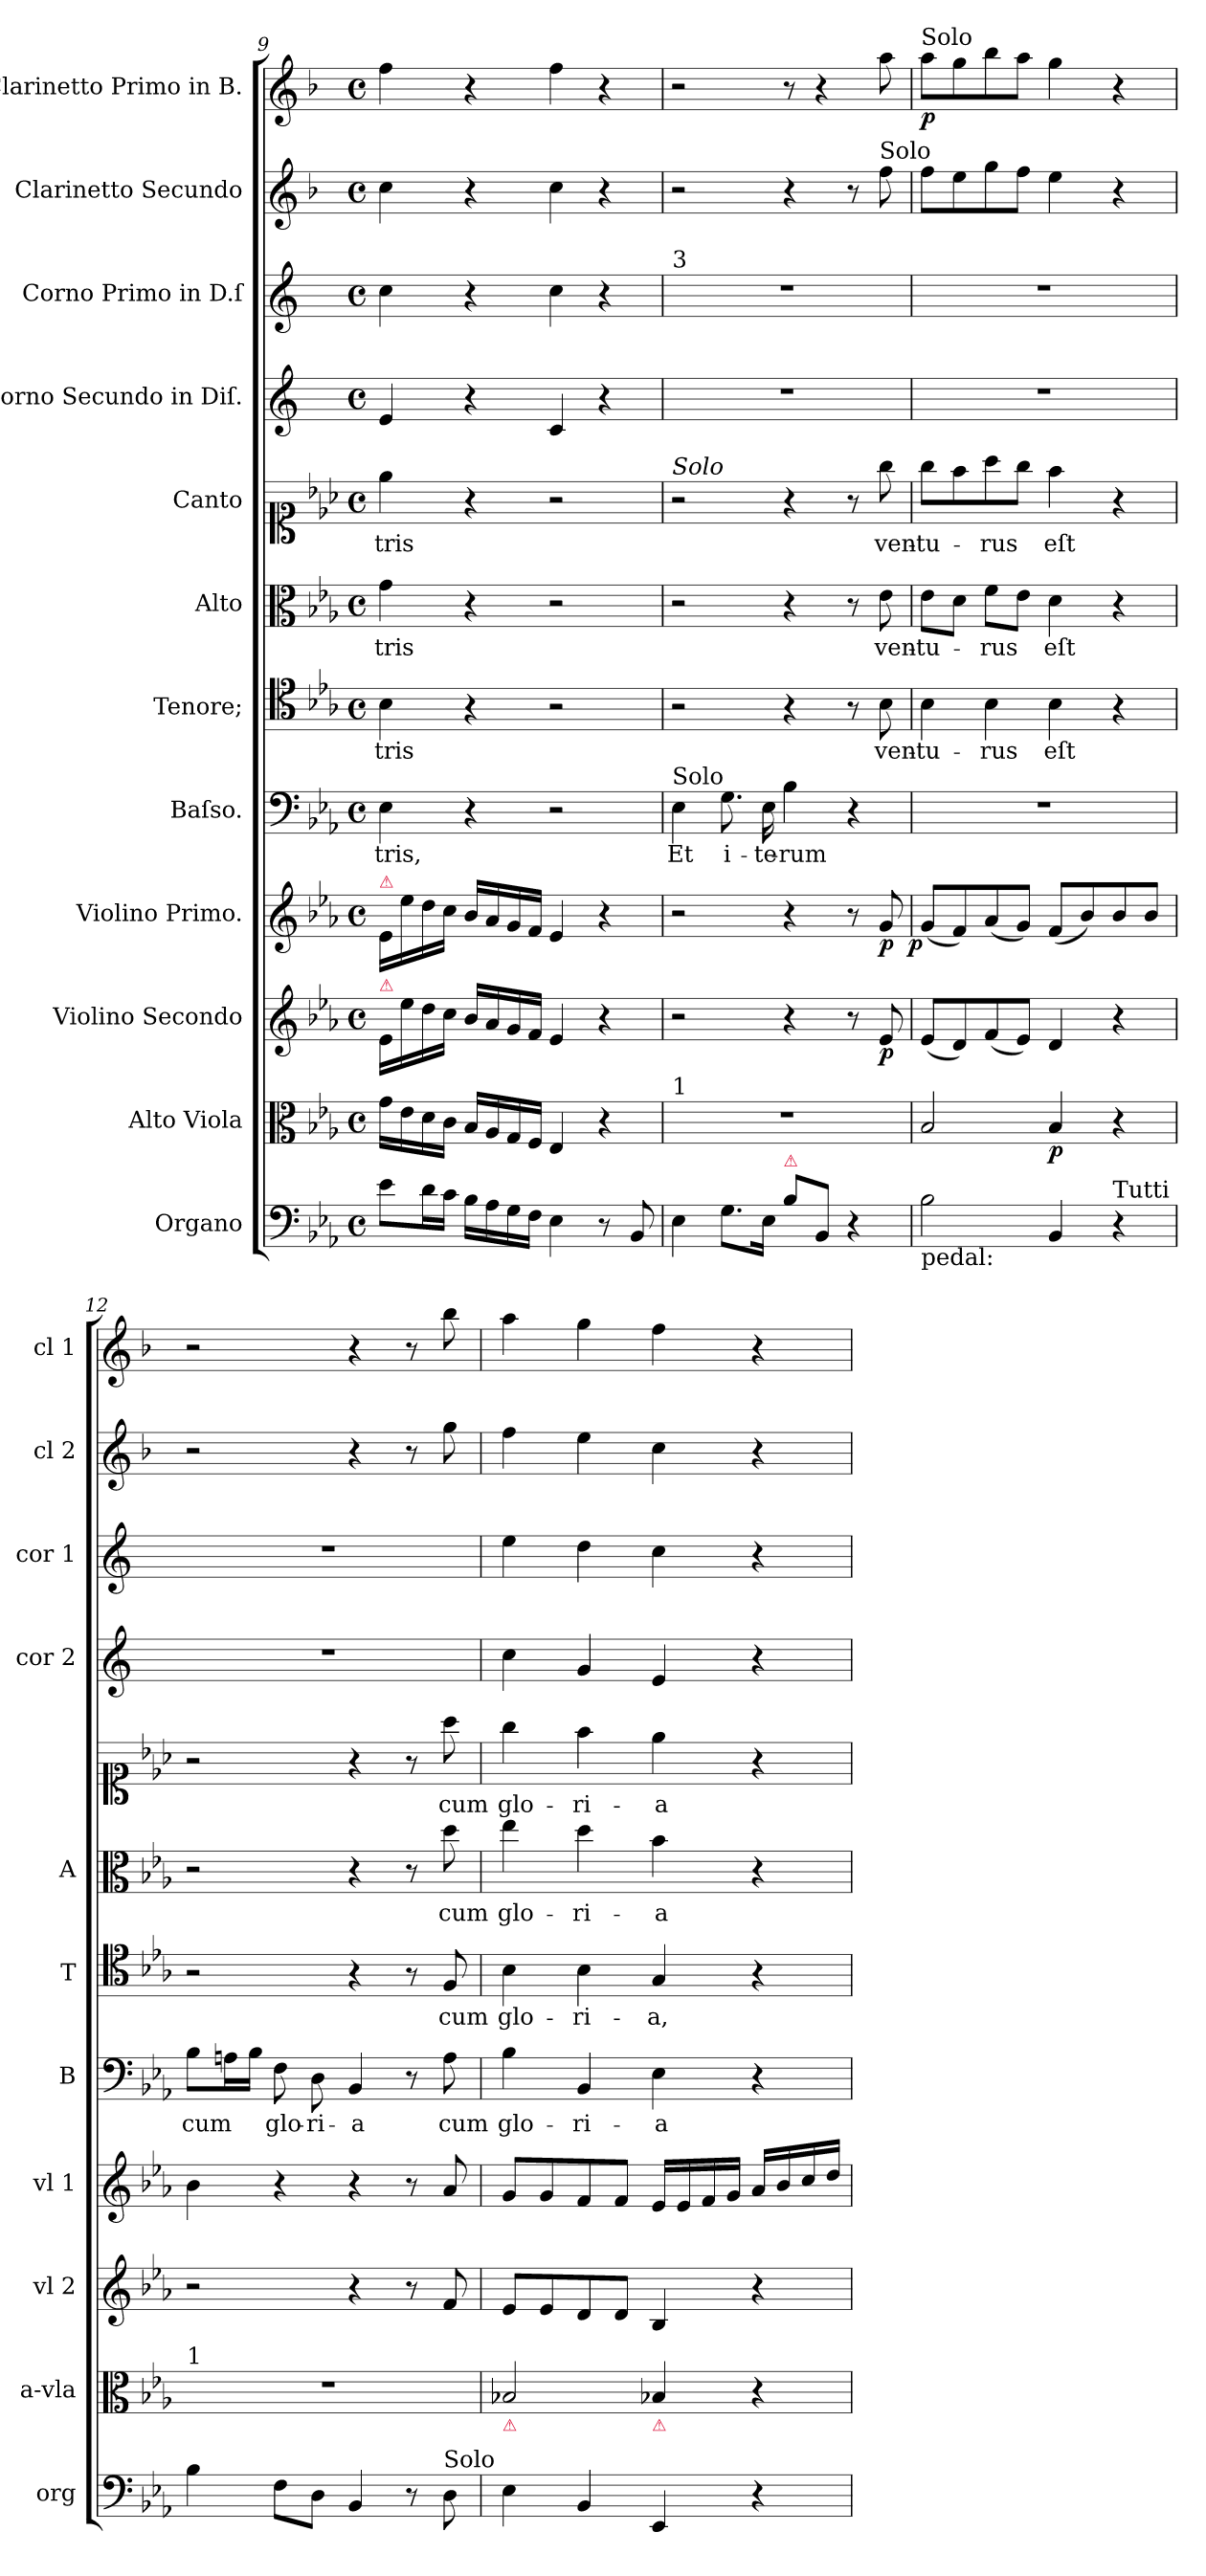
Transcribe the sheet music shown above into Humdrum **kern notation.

**kern	**kern	**dynam	**kern	**dynam	**kern	**dynam	**kern	**text	**kern	**text	**kern	**text	**kern	**text	**kern	**kern	**kern	**kern	**dynam
*part12	*part11	*part11	*part10	*part10	*part9	*part9	*part8	*part8	*part7	*part7	*part6	*part6	*part5	*part5	*part4	*part3	*part2	*part1	*part1
*staff12	*staff11	*staff11	*staff10	*staff10	*staff9	*staff9	*staff8	*staff8	*staff7	*staff7	*staff6	*staff6	*staff5	*staff5	*staff4	*staff3	*staff2	*staff1	*staff1
*I"Organo	*I"Alto Viola	*	*I"Violino Secondo	*	*I"Violino Primo.	*	*I"Baſso.	*	*I"Tenore;	*	*I"Alto	*	*I"Canto	*	*I"Corno Secundo in Diſ.	*I"Corno Primo in D.ſ	*I"Clarinetto Secundo	*I"Clarinetto Primo in B.	*
*I'org	*I'a-vla	*	*I'vl 2	*	*I'vl 1	*	*I'B	*	*I'T	*	*I'A	*	*	*	*I'cor 2	*I'cor 1	*I'cl 2	*I'cl 1	*
*clefF4	*clefC3	*	*clefG2	*	*clefG2	*	*clefF4	*	*clefC4	*	*clefC3	*	*clefC1	*	*clefG2	*clefG2	*clefG2	*clefG2	*
*	*	*	*	*	*	*	*	*	*	*	*	*	*	*	*ITrd5c9	*ITrd5c9	*ITrd1c2	*ITrd1c2	*
*k[b-e-a-]	*k[b-e-a-]	*	*k[b-e-a-]	*	*k[b-e-a-]	*	*k[b-e-a-]	*	*k[b-e-a-]	*	*k[b-e-a-]	*	*k[b-e-a-]	*	*k[b-e-a-]	*k[b-e-a-]	*k[b-e-a-]	*k[b-e-a-]	*
*E-:	*E-:	*	*E-:	*	*E-:	*	*E-:	*	*E-:	*	*E-:	*	*E-:	*	*E-:	*E-:	*E-:	*E-:	*
*M4/4	*M4/4	*	*M4/4	*	*M4/4	*	*M4/4	*	*M4/4	*	*M4/4	*	*M4/4	*	*M4/4	*M4/4	*M4/4	*M4/4	*
*met(c)	*met(c)	*	*met(c)	*	*met(c)	*	*met(c)	*	*met(c)	*	*met(c)	*	*met(c)	*	*met(c)	*met(c)	*met(c)	*met(c)	*
=9	=9	=9	=9	=9	=9	=9	=9	=9	=9	=9	=9	=9	=9	=9	=9	=9	=9	=9	=9
!	!	!	!	!	!LO:TX:a:color=crimson:t=⚠	!	!	!	!	!	!	!	!	!	!	!	!	!	!
!	!	!	!LO:TX:a:color=crimson:t=⚠	!	!	!	!	!	!	!	!	!	!	!	!	!	!	!	!
8e-\L	16g\LL	.	16e-/LL	.	16e-/LL	.	4E-\	-tris,	4B-\	-tris	4g\	-tris	4ee-\	-tris	4G/	4e-\	4b-\	4ee-\	.
.	16e-\	.	16ee-\	.	16ee-\	.	.	.	.	.	.	.	.	.	.	.	.	.	.
16d\L	16d\	.	16dd\	.	16dd\	.	.	.	.	.	.	.	.	.	.	.	.	.	.
16c\JJ	16c\JJ	.	16cc\JJ	.	16cc\JJ	.	.	.	.	.	.	.	.	.	.	.	.	.	.
16B-\LL	16B-/LL	.	16b-/LL	.	16b-/LL	.	4r	.	4r	.	4r	.	4r	.	4r	4r	4r	4r	.
16A-\	16A-/	.	16a-/	.	16a-/	.	.	.	.	.	.	.	.	.	.	.	.	.	.
16G\	16G/	.	16g/	.	16g/	.	.	.	.	.	.	.	.	.	.	.	.	.	.
16F\JJ	16F/JJ	.	16f/JJ	.	16f/JJ	.	.	.	.	.	.	.	.	.	.	.	.	.	.
4E-\	4E-/	.	4e-/	.	4e-/	.	2r	.	2r	.	2r	.	2r	.	4E-/	4e-\	4b-\	4ee-\	.
8r	4r	.	4r	.	4r	.	.	.	.	.	.	.	.	.	4r	4r	4r	4r	.
8BB-/	.	.	.	.	.	.	.	.	.	.	.	.	.	.	.	.	.	.	.
=10	=10	=10	=10	=10	=10	=10	=10	=10	=10	=10	=10	=10	=10	=10	=10	=10	=10	=10	=10
!	!	!	!	!	!	!	!	!	!	!	!	!	!	!	!	!LO:TX:a:t=3	!	!	!
!	!	!	!	!	!	!	!	!	!	!	!	!	!LO:TX:a:i:t=Solo	!	!	!	!	!	!
!	!	!	!	!	!	!	!LO:TX:a:t=Solo	!	!	!	!	!	!	!	!	!	!	!	!
!	!LO:TX:a:t=1	!	!	!	!	!	!	!	!	!	!	!	!	!	!	!	!	!	!
4E-\	1r	.	2r	.	2r	.	4E-\	Et	2r	.	2r	.	2r	.	1r	1r	2r	2r	.
8.G\L	.	.	.	.	.	.	8.G\	i-	.	.	.	.	.	.	.	.	.	.	.
16E-\Jk	.	.	.	.	.	.	16E-\	-te-	.	.	.	.	.	.	.	.	.	.	.
!LO:TX:a:color=crimson:t=⚠	!	!	!	!	!	!	!	!	!	!	!	!	!	!	!	!	!	!	!
8B-\L	.	.	4r	.	4r	.	4B-\	-rum	4r	.	4r	.	4r	.	.	.	4r	8r	.
8BB-/J	.	.	.	.	.	.	.	.	.	.	.	.	.	.	.	.	.	4r	.
4r	.	.	8r	.	8r	.	4r	.	8r	.	8r	.	8r	.	.	.	8r	.	.
!	!	!	!	!	!	!	!	!	!	!	!	!	!	!	!	!	!LO:TX:a:t=Solo	!	!
!	!	!	!	!LO:DY:b	!	!LO:DY:b	!	!	!	!	!	!	!	!	!	!	!	!	!
.	.	.	8e-/	p	8g/	p	.	.	8B-\	ven-	8e-\	ven-	8gg\	ven-	.	.	8ee-\	8gg\	.
=11	=11	=11	=11	=11	=11	=11	=11	=11	=11	=11	=11	=11	=11	=11	=11	=11	=11	=11	=11
!	!	!	!	!	!	!	!	!	!	!	!	!	!	!	!	!	!	!LO:TX:a:t=Solo	!
!LO:TX:b:t=pedal&colon;	!	!	!	!	!	!	!	!	!	!	!	!	!	!	!	!	!	!	!
!	!	!	!	!	!	!LO:DY:b:rj	!	!	!	!	!	!	!	!	!	!	!	!	!
2B-\	2B-/	.	(8e-/L	.	(8g/L	p	1r	.	4B-\	-tu-	8e-\L	-tu-	8gg\L	-tu-	1r	1r	8ee-\L	8gg\L	p
.	.	.	8d/)	.	8f/)	.	.	.	.	.	8d\J	.	8ff\	.	.	.	8dd\	8ff\	.
.	.	.	(8f/	.	(8a-/	.	.	.	4B-\	-rus	8f\L	-rus	8aa-\	-rus	.	.	8ff\	8aa-\	.
.	.	.	8e-/J)	.	8g/J)	.	.	.	.	.	8e-\J	.	8gg\J	.	.	.	8ee-\J	8gg\J	.
!	!	!LO:DY:b	!	!	!	!	!	!	!	!	!	!	!	!	!	!	!	!	!
4BB-/	4B-/	p	4d/	.	(8f/L	.	.	.	4B-\	eſt	4d\	eſt	4ff\	eſt	.	.	4dd\	4ff\	.
.	.	.	.	.	8b-/)	.	.	.	.	.	.	.	.	.	.	.	.	.	.
!LO:TX:a:t=Tutti	!	!	!	!	!	!	!	!	!	!	!	!	!	!	!	!	!	!	!
4r	4r	.	4r	.	8b-/	.	.	.	4r	.	4r	.	4r	.	.	.	4r	4r	.
.	.	.	.	.	8b-/J	.	.	.	.	.	.	.	.	.	.	.	.	.	.
=12	=12	=12	=12	=12	=12	=12	=12	=12	=12	=12	=12	=12	=12	=12	=12	=12	=12	=12	=12
!	!LO:TX:a:t=1	!	!	!	!	!	!	!	!	!	!	!	!	!	!	!	!	!	!
4B-\	1r	.	2r	.	4b-\	.	8B-\L	cum	2r	.	2r	.	2r	.	1r	1r	2r	2r	.
.	.	.	.	.	.	.	16An\L	.	.	.	.	.	.	.	.	.	.	.	.
.	.	.	.	.	.	.	16B-\JJ	.	.	.	.	.	.	.	.	.	.	.	.
8F\L	.	.	.	.	4r	.	8F\	glo-	.	.	.	.	.	.	.	.	.	.	.
8D\J	.	.	.	.	.	.	8D\	-ri-	.	.	.	.	.	.	.	.	.	.	.
4BB-/	.	.	4r	.	4r	.	4BB-/	-a	4r	.	4r	.	4r	.	.	.	4r	4r	.
8r	.	.	8r	.	8r	.	8r	.	8r	.	8r	.	8r	.	.	.	8r	8r	.
!LO:TX:a:t=Solo	!	!	!	!	!	!	!	!	!	!	!	!	!	!	!	!	!	!	!
8D\	.	.	8f/	.	8a-/	.	8A\	cum	8F/	cum	8dd\	cum	8aa-\	cum	.	.	8ff\	8aa-\	.
=13	=13	=13	=13	=13	=13	=13	=13	=13	=13	=13	=13	=13	=13	=13	=13	=13	=13	=13	=13
!	!LO:TX:b:color=crimson:t=⚠	!	!	!	!	!	!	!	!	!	!	!	!	!	!	!	!	!	!
4E-\	2B-X/	.	8e-/L	.	8g/L	.	4B-\	glo-	4B-\	glo-	4ee-\	glo-	4gg\	glo-	4e-\	4g\	4ee-\	4gg\	.
.	.	.	8e-/	.	8g/	.	.	.	.	.	.	.	.	.	.	.	.	.	.
4BB-/	.	.	8d/	.	8f/	.	4BB-/	-ri-	4B-\	-ri-	4dd\	-ri-	4ff\	-ri-	4B-/	4f\	4dd\	4ff\	.
.	.	.	8d/J	.	8f/J	.	.	.	.	.	.	.	.	.	.	.	.	.	.
!	!LO:TX:b:color=crimson:t=⚠	!	!	!	!	!	!	!	!	!	!	!	!	!	!	!	!	!	!
4EE-/	4B-X/	.	4B-/	.	16e-/LL	.	4E-\	-a	4G/	-a,	4b-\	-a	4ee-\	-a	4G/	4e-\	4b-\	4ee-\	.
.	.	.	.	.	16e-/	.	.	.	.	.	.	.	.	.	.	.	.	.	.
.	.	.	.	.	16f/	.	.	.	.	.	.	.	.	.	.	.	.	.	.
.	.	.	.	.	16g/JJ	.	.	.	.	.	.	.	.	.	.	.	.	.	.
4r	4r	.	4r	.	16a-/LL	.	4r	.	4r	.	4r	.	4r	.	4r	4r	4r	4r	.
.	.	.	.	.	16b-/	.	.	.	.	.	.	.	.	.	.	.	.	.	.
.	.	.	.	.	16cc/	.	.	.	.	.	.	.	.	.	.	.	.	.	.
.	.	.	.	.	16dd/JJ	.	.	.	.	.	.	.	.	.	.	.	.	.	.
=	=	=	=	=	=	=	=	=	=	=	=	=	=	=	=	=	=	=	=
*-	*-	*-	*-	*-	*-	*-	*-	*-	*-	*-	*-	*-	*-	*-	*-	*-	*-	*-	*-
